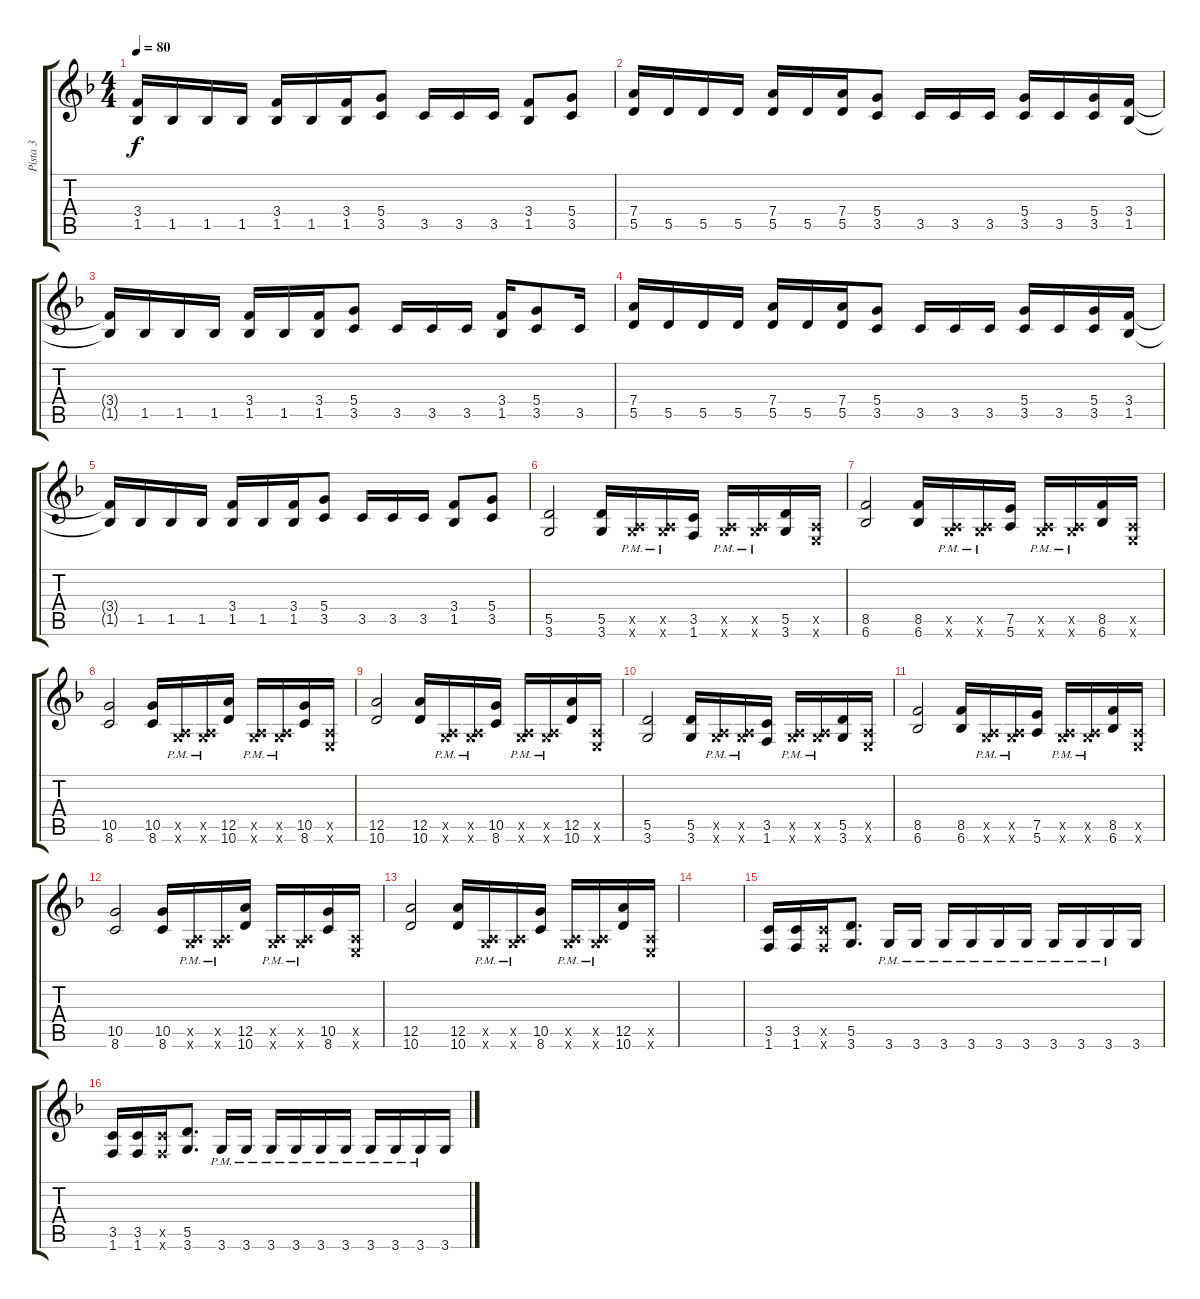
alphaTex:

\track ("Pista 3" "Pista 3") {instrument distortionguitar}
\staff {score tabs}
\tuning (E4 B3 G3 D3 A2 E2) {hide}
\ts (4 4)
\tempo 80
\clef g2
\ks f
(3.4{t} 1.5{t}).16{dy f} 1.5.16 1.5.16 1.5.16 (3.4 1.5).16 1.5.16 (3.4 1.5).16 (5.4 3.5).8 3.5.16 3.5.16 3.5.16 (3.4 1.5).8 (5.4 3.5).8 |
(7.4 5.5).16 5.5.16 5.5.16 5.5.16 (7.4 5.5).16 5.5.16 (7.4 5.5).16 (5.4 3.5).8 3.5.16 3.5.16 3.5.16 (5.4 3.5).16 3.5.16 (5.4 3.5).16 (3.4 1.5).16 |
(3.4{t} 1.5{t}).16 1.5.16 1.5.16 1.5.16 (3.4 1.5).16 1.5.16 (3.4 1.5).16 (5.4 3.5).8 3.5.16 3.5.16 3.5.16 (3.4 1.5).16 (5.4 3.5).8 3.5.16 |
(7.4 5.5).16 5.5.16 5.5.16 5.5.16 (7.4 5.5).16 5.5.16 (7.4 5.5).16 (5.4 3.5).8 3.5.16 3.5.16 3.5.16 (5.4 3.5).16 3.5.16 (5.4 3.5).16 (3.4 1.5).16 |
(3.4{t} 1.5{t}).16 1.5.16 1.5.16 1.5.16 (3.4 1.5).16 1.5.16 (3.4 1.5).16 (5.4 3.5).8 3.5.16 3.5.16 3.5.16 (3.4 1.5).8 (5.4 3.5).8 |
(5.5 3.6).2 (5.5 3.6).16 (0.5{x} 3.6{pm x}).16 (0.5{x} 3.6{pm x}).16 (3.5 1.6).16 (0.5{x} 3.6{pm x}).16 (0.5{x} 3.6{pm x}).16 (5.5 3.6).16 (0.5{x} 0.6{x}).16 |
(8.5 6.6).2 (8.5 6.6).16 (0.5{x} 3.6{pm x}).16 (0.5{x} 3.6{pm x}).16 (7.5 5.6).16 (0.5{x} 3.6{pm x}).16 (0.5{x} 3.6{pm x}).16 (8.5 6.6).16 (0.5{x} 0.6{x}).16 |
(10.5 8.6).2 (10.5 8.6).16 (0.5{x} 3.6{pm x}).16 (0.5{x} 3.6{pm x}).16 (12.5 10.6).16 (0.5{x} 3.6{pm x}).16 (0.5{x} 3.6{pm x}).16 (10.5 8.6).16 (0.5{x} 0.6{x}).16 |
(12.5 10.6).2 (12.5 10.6).16 (0.5{x} 3.6{pm x}).16 (0.5{x} 3.6{pm x}).16 (10.5 8.6).16 (0.5{x} 3.6{pm x}).16 (0.5{x} 3.6{pm x}).16 (12.5 10.6).16 (0.5{x} 0.6{x}).16 |
(5.5 3.6).2 (5.5 3.6).16 (0.5{x} 3.6{pm x}).16 (0.5{x} 3.6{pm x}).16 (3.5 1.6).16 (0.5{x} 3.6{pm x}).16 (0.5{x} 3.6{pm x}).16 (5.5 3.6).16 (0.5{x} 0.6{x}).16 |
(8.5 6.6).2 (8.5 6.6).16 (0.5{x} 3.6{pm x}).16 (0.5{x} 3.6{pm x}).16 (7.5 5.6).16 (0.5{x} 3.6{pm x}).16 (0.5{x} 3.6{pm x}).16 (8.5 6.6).16 (0.5{x} 0.6{x}).16 |
(10.5 8.6).2 (10.5 8.6).16 (0.5{x} 3.6{pm x}).16 (0.5{x} 3.6{pm x}).16 (12.5 10.6).16 (0.5{x} 3.6{pm x}).16 (0.5{x} 3.6{pm x}).16 (10.5 8.6).16 (0.5{x} 0.6{x}).16 |
(12.5 10.6).2 (12.5 10.6).16 (0.5{x} 3.6{pm x}).16 (0.5{x} 3.6{pm x}).16 (10.5 8.6).16 (0.5{x} 3.6{pm x}).16 (0.5{x} 3.6{pm x}).16 (12.5 10.6).16 (0.5{x} 0.6{x}).16 |
|
(3.5 1.6).16 (3.5 1.6).16 (3.5{x} 1.6{x}).16 (5.5 3.6).8{d} 3.6{pm}.16 3.6{pm}.16 3.6{pm}.16 3.6{pm}.16 3.6{pm}.16 3.6{pm}.16 3.6{pm}.16 3.6{pm}.16 3.6{pm}.16 3.6.16 |
(3.5 1.6).16 (3.5 1.6).16 (3.5{x} 1.6{x}).16 (5.5 3.6).8{d} 3.6{pm}.16 3.6{pm}.16 3.6{pm}.16 3.6{pm}.16 3.6{pm}.16 3.6{pm}.16 3.6{pm}.16 3.6{pm}.16 3.6{pm}.16 3.6.16
